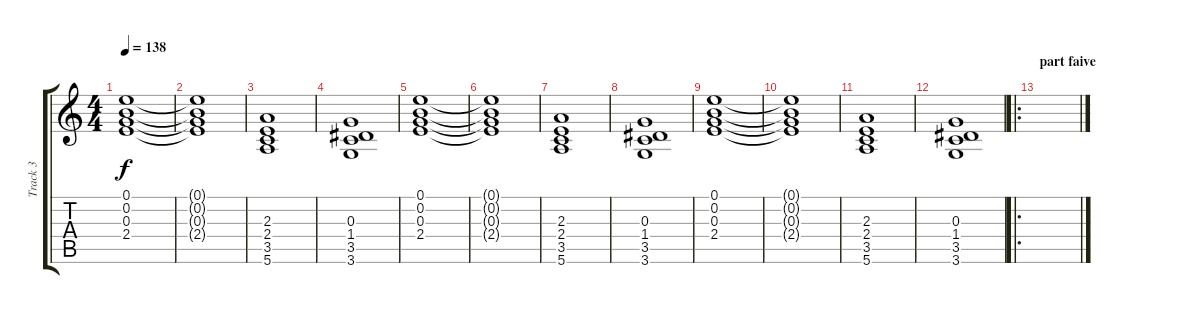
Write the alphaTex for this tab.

\track ("Track 3" "Track 3") {instrument choiraahs}
\staff {score tabs}
\tuning (E5 B4 G4 D4 A3 E3) {hide}
\ts (4 4)
\tempo 138
\clef g2
\ks c
(0.1 0.2 0.3 2.4).1{dy f} |
(0.1{t} 0.2{t} 0.3{t} 2.4{t}).1 |
(2.3 2.4 3.5 5.6).1 |
(0.3 1.4 3.5 3.6).1 |
(0.1 0.2 0.3 2.4).1 |
(0.1{t} 0.2{t} 0.3{t} 2.4{t}).1 |
(2.3 2.4 3.5 5.6).1 |
(0.3 1.4 3.5 3.6).1 |
(0.1 0.2 0.3 2.4).1 |
(0.1{t} 0.2{t} 0.3{t} 2.4{t}).1 |
(2.3 2.4 3.5 5.6).1 |
(0.3 1.4 3.5 3.6).1 |
\ro
\section ("" "part faive")
